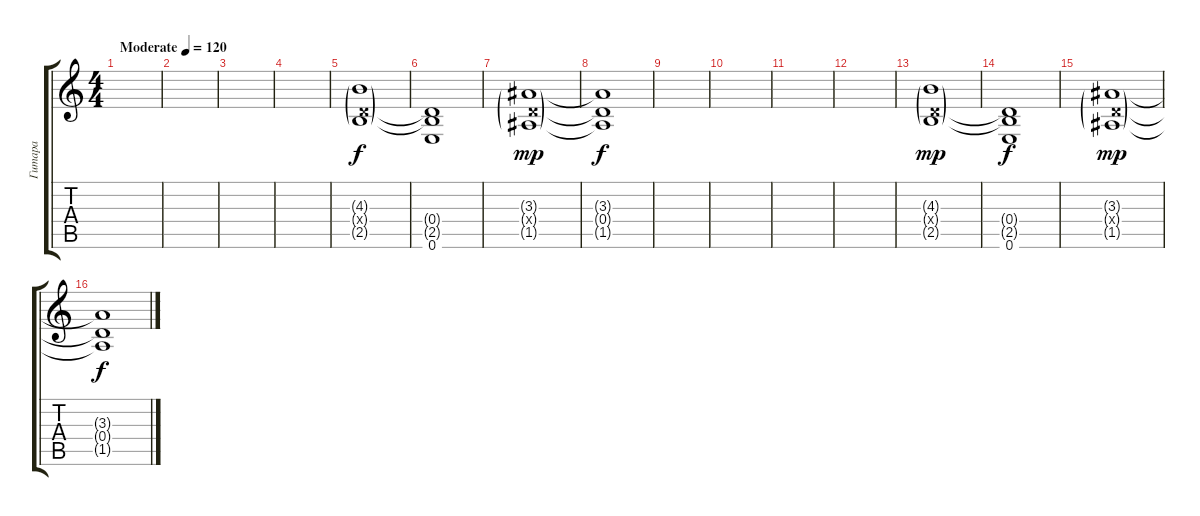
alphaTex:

\track ("Гитара" "Гитара") {instrument distortionguitar}
\staff {score tabs}
\tuning (E4 B3 G3 D3 A2 E2) {hide}
\ts (4 4)
\tempo (120 "Moderate")
\clef g2
\ks c
|
|
|
|
(4.3{g} 0.4{g x} 2.5{g}).1 |
(0.4{t} 2.5{t} 0.6).1{dy f} |
(3.3{g} 0.4{g x} 1.5{g}).1{dy mp} |
(3.3{t} 0.4{t} 1.5{t}).1{dy f} |
|
|
|
|
(4.3{g} 0.4{g x} 2.5{g}).1{dy mp} |
(0.4{t} 2.5{t} 0.6).1{dy f} |
(3.3{g} 0.4{g x} 1.5{g}).1{dy mp} |
(3.3{t} 0.4{t} 1.5{t}).1{dy f}
